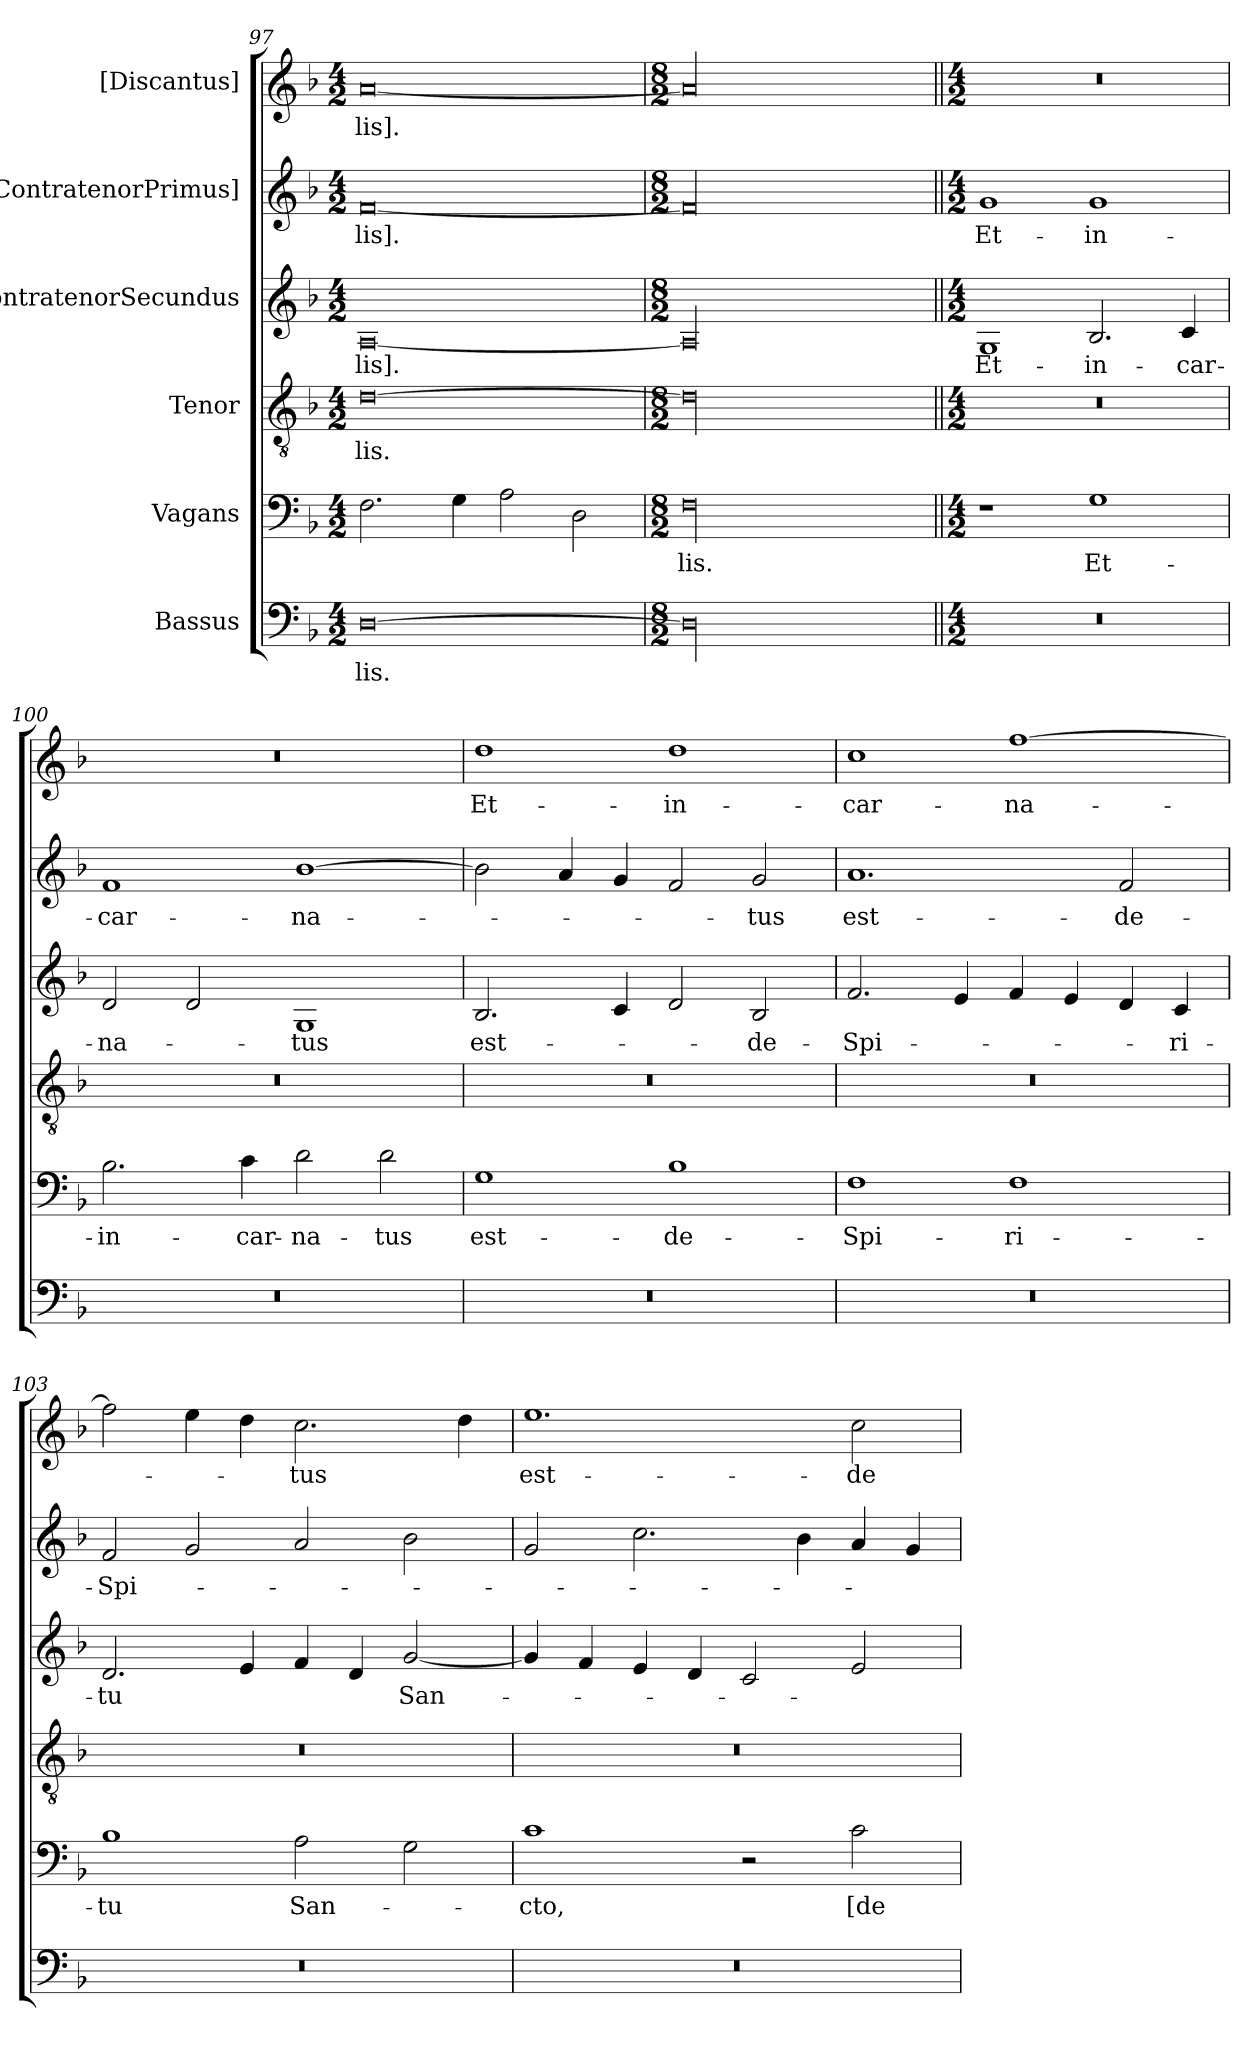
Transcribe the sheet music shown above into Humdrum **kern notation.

**kern	**text	**kern	**text	**kern	**text	**kern	**text	**kern	**text	**kern	**text
*part6	*part6	*part5	*part5	*part4	*part4	*part3	*part3	*part2	*part2	*part1	*part1
*staff6	*staff6	*staff5	*staff5	*staff4	*staff4	*staff3	*staff3	*staff2	*staff2	*staff1	*staff1
*I"Bassus	*	*I"Vagans	*	*I"Tenor	*	*I"ContratenorSecundus	*	*I"[ContratenorPrimus]	*	*I"[Discantus]	*
*clefF4	*	*clefF4	*	*clefGv2	*	*clefG2	*	*clefG2	*	*clefG2	*
*k[b-]	*	*k[b-]	*	*k[b-]	*	*k[b-]	*	*k[b-]	*	*k[b-]	*
*M4/2	*	*M4/2	*	*M4/2	*	*M4/2	*	*M4/2	*	*M4/2	*
=97	=97	=97	=97	=97	=97	=97	=97	=97	=97	=97	=97
[0D\	-lis.	2.F\	.	[0d\	-lis.	[0A/	-lis].	[0f/	-lis].	[0a/	-lis].
.	.	4G\	.	.	.	.	.	.	.	.	.
.	.	2A\	.	.	.	.	.	.	.	.	.
.	.	2D\	.	.	.	.	.	.	.	.	.
=98	=98	=98	=98	=98	=98	=98	=98	=98	=98	=98	=98
*M8/2	*	*M8/2	*	*M8/2	*	*M8/2	*	*M8/2	*	*M8/2	*
00D\]	.	00F\	-lis.	00d\]	.	00A/]	.	00f/]	.	00a/]	.
=99||	=99||	=99||	=99||	=99||	=99||	=99||	=99||	=99||	=99||	=99||	=99||
*M4/2	*	*M4/2	*	*M4/2	*	*M4/2	*	*M4/2	*	*M4/2	*
0r	.	1r	.	0r	.	1G/	Et-	1g/	Et-	0r	.
.	.	1G\	Et-	.	.	2.B-/	in-	1g/	in-	.	.
.	.	.	.	.	.	4c/	-car-	.	.	.	.
=100	=100	=100	=100	=100	=100	=100	=100	=100	=100	=100	=100
0r	.	2.B-\	in-	0r	.	2d/	-na-	1f/	-car-	0r	.
.	.	.	.	.	.	2d/	.	.	.	.	.
.	.	4c\	-car-	.	.	.	.	.	.	.	.
.	.	2d\	-na-	.	.	1G/	-tus	[1b-\	-na-	.	.
.	.	2d\	-tus	.	.	.	.	.	.	.	.
=101	=101	=101	=101	=101	=101	=101	=101	=101	=101	=101	=101
0r	.	1G\	est-	0r	.	2.B-/	est-	2b-\]	.	1dd\	Et-
.	.	.	.	.	.	.	.	4a/	.	.	.
.	.	.	.	.	.	4c/	.	4g/	.	.	.
.	.	1B-\	de-	.	.	2d/	.	2f/	.	1dd\	in-
.	.	.	.	.	.	2B-/	de-	2g/	-tus	.	.
=102	=102	=102	=102	=102	=102	=102	=102	=102	=102	=102	=102
0r	.	1F\	Spi-	0r	.	2.f/	Spi-	1.a/	est-	1cc\	-car-
.	.	.	.	.	.	4e/	.	.	.	.	.
.	.	1F\	-ri-	.	.	4f/	.	.	.	[1ff\	-na-
.	.	.	.	.	.	4e/	.	.	.	.	.
.	.	.	.	.	.	4d/	.	2f/	de-	.	.
.	.	.	.	.	.	4c/	-ri-	.	.	.	.
=103	=103	=103	=103	=103	=103	=103	=103	=103	=103	=103	=103
0r	.	1B-\	-tu	0r	.	2.d/	-tu	2f/	Spi-	2ff\]	.
.	.	.	.	.	.	.	.	2g/	.	4ee\	.
.	.	.	.	.	.	4e/	.	.	.	4dd\	.
.	.	2A\	San-	.	.	4f/	.	2a/	.	2.cc\	-tus
.	.	.	.	.	.	4d/	.	.	.	.	.
.	.	2G\	.	.	.	[2g/	San-	2b-\	.	.	.
.	.	.	.	.	.	.	.	.	.	4dd\	.
=104	=104	=104	=104	=104	=104	=104	=104	=104	=104	=104	=104
0r	.	1c\	-cto,	0r	.	4g/]	.	2g/	.	1.ee\	est-
.	.	.	.	.	.	4f/	.	.	.	.	.
.	.	.	.	.	.	4e/	.	2.cc\	.	.	.
.	.	.	.	.	.	4d/	.	.	.	.	.
.	.	2r	.	.	.	2c/	.	.	.	.	.
.	.	.	.	.	.	.	.	4b-\	.	.	.
.	.	2c\	[de-	.	.	2e/	.	4a/	.	2cc\	de-
.	.	.	.	.	.	.	.	4g/	.	.	.
=	=	=	=	=	=	=	=	=	=	=	=
*-	*-	*-	*-	*-	*-	*-	*-	*-	*-	*-	*-
